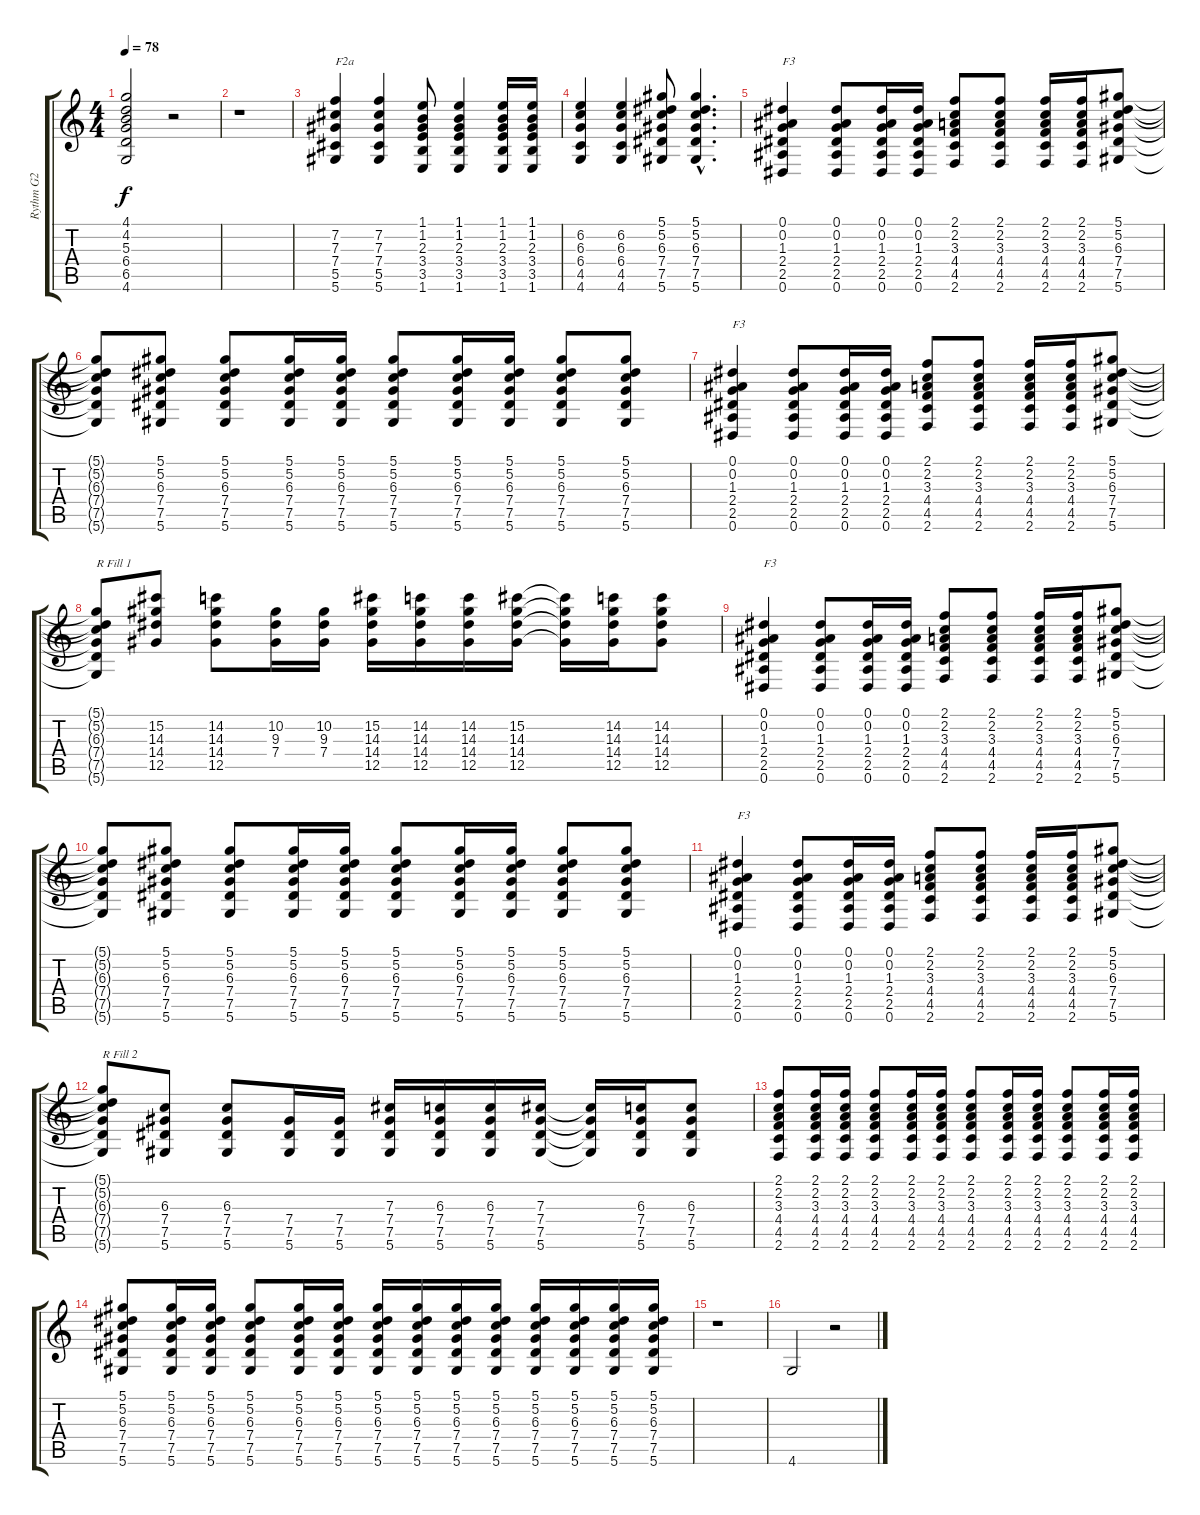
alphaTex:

\track ("Rythm G2" "Rythm G2") {instrument distortionguitar}
\staff {score tabs}
\tuning (Eb4 Bb3 Gb3 Db3 Ab2 Eb2) {hide}
\ts (4 4)
\tempo 78
\clef g2
\ks c
(4.1 4.2 5.3 6.4 6.5 4.6).2{dy f} r.2 |
r.1 |
(7.2 7.3 7.4 5.5 5.6).4{txt "F2a"} (7.2 7.3 7.4 5.5 5.6).4 (1.1 1.2 2.3 3.4 3.5 1.6).8 (1.1 1.2 2.3 3.4 3.5 1.6).4 (1.1 1.2 2.3 3.4 3.5 1.6).16 (1.1 1.2 2.3 3.4 3.5 1.6).16 |
(6.2 6.3 6.4 4.5 4.6).4 (6.2 6.3 6.4 4.5 4.6).4 (5.1 5.2 6.3 7.4 7.5 5.6).8 (5.1{hac} 5.2{hac} 6.3{hac} 7.4{hac} 7.5{hac} 5.6{hac}).4{d} |
(0.1 0.2 1.3 2.4 2.5 0.6).4{txt "F3"} (0.1 0.2 1.3 2.4 2.5 0.6).8 (0.1 0.2 1.3 2.4 2.5 0.6).16 (0.1 0.2 1.3 2.4 2.5 0.6).16 (2.1 2.2 3.3 4.4 4.5 2.6).8 (2.1 2.2 3.3 4.4 4.5 2.6).8 (2.1 2.2 3.3 4.4 4.5 2.6).16 (2.1 2.2 3.3 4.4 4.5 2.6).16 (5.1 5.2 6.3 7.4 7.5 5.6).8 |
(5.1{t} 5.2{t} 6.3{t} 7.4{t} 7.5{t} 5.6{t}).8 (5.1 5.2 6.3 7.4 7.5 5.6).8 (5.1 5.2 6.3 7.4 7.5 5.6).8 (5.1 5.2 6.3 7.4 7.5 5.6).16 (5.1 5.2 6.3 7.4 7.5 5.6).16 (5.1 5.2 6.3 7.4 7.5 5.6).8 (5.1 5.2 6.3 7.4 7.5 5.6).16 (5.1 5.2 6.3 7.4 7.5 5.6).16 (5.1 5.2 6.3 7.4 7.5 5.6).8 (5.1 5.2 6.3 7.4 7.5 5.6).8 |
(0.1 0.2 1.3 2.4 2.5 0.6).4{txt "F3"} (0.1 0.2 1.3 2.4 2.5 0.6).8 (0.1 0.2 1.3 2.4 2.5 0.6).16 (0.1 0.2 1.3 2.4 2.5 0.6).16 (2.1 2.2 3.3 4.4 4.5 2.6).8 (2.1 2.2 3.3 4.4 4.5 2.6).8 (2.1 2.2 3.3 4.4 4.5 2.6).16 (2.1 2.2 3.3 4.4 4.5 2.6).16 (5.1 5.2 6.3 7.4 7.5 5.6).8 |
(5.1{t} 5.2{t} 6.3{t} 7.4{t} 7.5{t} 5.6{t}).8{txt "R Fill 1"} (15.2 14.3 14.4 12.5).8 (14.2 14.3 14.4 12.5).8 (10.2 9.3 7.4).16 (10.2 9.3 7.4).16 (15.2 14.3 14.4 12.5).16 (14.2 14.3 14.4 12.5).16 (14.2 14.3 14.4 12.5).16 (15.2 14.3 14.4 12.5).16 (15.2{t} 14.3{t} 14.4{t} 12.5{t}).16 (14.2 14.3 14.4 12.5).16 (14.2 14.3 14.4 12.5).8 |
(0.1 0.2 1.3 2.4 2.5 0.6).4{txt "F3"} (0.1 0.2 1.3 2.4 2.5 0.6).8 (0.1 0.2 1.3 2.4 2.5 0.6).16 (0.1 0.2 1.3 2.4 2.5 0.6).16 (2.1 2.2 3.3 4.4 4.5 2.6).8 (2.1 2.2 3.3 4.4 4.5 2.6).8 (2.1 2.2 3.3 4.4 4.5 2.6).16 (2.1 2.2 3.3 4.4 4.5 2.6).16 (5.1 5.2 6.3 7.4 7.5 5.6).8 |
(5.1{t} 5.2{t} 6.3{t} 7.4{t} 7.5{t} 5.6{t}).8 (5.1 5.2 6.3 7.4 7.5 5.6).8 (5.1 5.2 6.3 7.4 7.5 5.6).8 (5.1 5.2 6.3 7.4 7.5 5.6).16 (5.1 5.2 6.3 7.4 7.5 5.6).16 (5.1 5.2 6.3 7.4 7.5 5.6).8 (5.1 5.2 6.3 7.4 7.5 5.6).16 (5.1 5.2 6.3 7.4 7.5 5.6).16 (5.1 5.2 6.3 7.4 7.5 5.6).8 (5.1 5.2 6.3 7.4 7.5 5.6).8 |
(0.1 0.2 1.3 2.4 2.5 0.6).4{txt "F3"} (0.1 0.2 1.3 2.4 2.5 0.6).8 (0.1 0.2 1.3 2.4 2.5 0.6).16 (0.1 0.2 1.3 2.4 2.5 0.6).16 (2.1 2.2 3.3 4.4 4.5 2.6).8 (2.1 2.2 3.3 4.4 4.5 2.6).8 (2.1 2.2 3.3 4.4 4.5 2.6).16 (2.1 2.2 3.3 4.4 4.5 2.6).16 (5.1 5.2 6.3 7.4 7.5 5.6).8 |
(5.1{t} 5.2{t} 6.3{t} 7.4{t} 7.5{t} 5.6{t}).8{txt "R Fill 2"} (6.3 7.4 7.5 5.6).8 (6.3 7.4 7.5 5.6).8 (7.4 7.5 5.6).16 (7.4 7.5 5.6).16 (7.3 7.4 7.5 5.6).16 (6.3 7.4 7.5 5.6).16 (6.3 7.4 7.5 5.6).16 (7.3 7.4 7.5 5.6).16 (7.3{t} 7.4{t} 7.5{t} 5.6{t}).16 (6.3 7.4 7.5 5.6).16 (6.3 7.4 7.5 5.6).8 |
(2.1 2.2 3.3 4.4 4.5 2.6).8 (2.1 2.2 3.3 4.4 4.5 2.6).16 (2.1 2.2 3.3 4.4 4.5 2.6).16 (2.1 2.2 3.3 4.4 4.5 2.6).8 (2.1 2.2 3.3 4.4 4.5 2.6).16 (2.1 2.2 3.3 4.4 4.5 2.6).16 (2.1 2.2 3.3 4.4 4.5 2.6).8 (2.1 2.2 3.3 4.4 4.5 2.6).16 (2.1 2.2 3.3 4.4 4.5 2.6).16 (2.1 2.2 3.3 4.4 4.5 2.6).8 (2.1 2.2 3.3 4.4 4.5 2.6).16 (2.1 2.2 3.3 4.4 4.5 2.6).16 |
(5.1 5.2 6.3 7.4 7.5 5.6).8 (5.1 5.2 6.3 7.4 7.5 5.6).16 (5.1 5.2 6.3 7.4 7.5 5.6).16 (5.1 5.2 6.3 7.4 7.5 5.6).8 (5.1 5.2 6.3 7.4 7.5 5.6).16 (5.1 5.2 6.3 7.4 7.5 5.6).16 (5.1 5.2 6.3 7.4 7.5 5.6).16 (5.1 5.2 6.3 7.4 7.5 5.6).16 (5.1 5.2 6.3 7.4 7.5 5.6).16 (5.1 5.2 6.3 7.4 7.5 5.6).16 (5.1 5.2 6.3 7.4 7.5 5.6).16 (5.1 5.2 6.3 7.4 7.5 5.6).16 (5.1 5.2 6.3 7.4 7.5 5.6).16 (5.1 5.2 6.3 7.4 7.5 5.6).16 |
r.1 |
4.6.2 r.2
